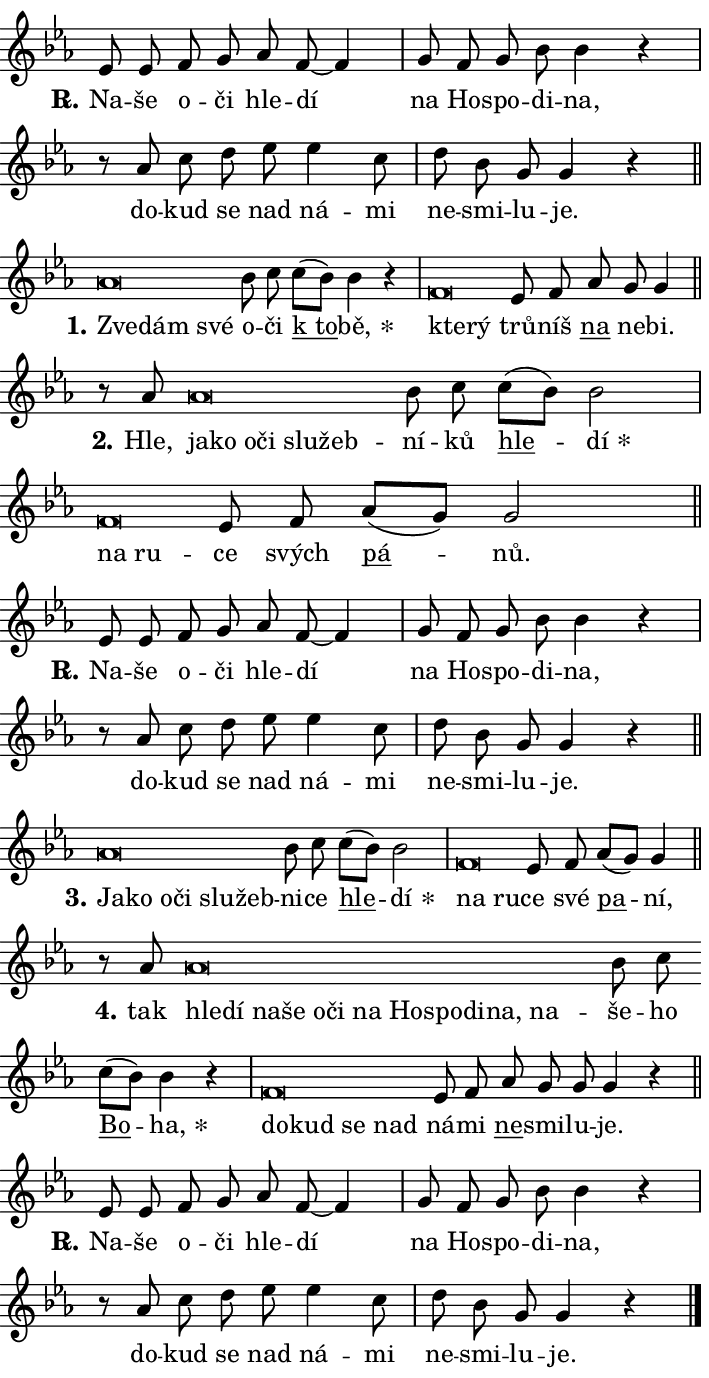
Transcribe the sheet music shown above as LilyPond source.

\version "2.24.0"
\header { tagline = "" }
\paper {
  indent = 0\cm
  top-margin = 0\cm
  right-margin = 0.13\cm % to fit lyric hyphens
  bottom-margin = 0\cm
  left-margin = 0\cm
  paper-width = 12\cm
  page-breaking = #ly:one-page-breaking
  system-system-spacing.basic-distance = #11
  score-system-spacing.basic-distance = #11
  ragged-last = ##f
}


%% Author: Thomas Morley
%% https://lists.gnu.org/archive/html/lilypond-user/2020-05/msg00002.html
#(define (line-position grob)
"Returns position of @var[grob} in current system:
   @code{'start}, if at first time-step
   @code{'end}, if at last time-step
   @code{'middle} otherwise
"
  (let* ((col (ly:item-get-column grob))
         (ln (ly:grob-object col 'left-neighbor))
         (rn (ly:grob-object col 'right-neighbor))
         (col-to-check-left (if (ly:grob? ln) ln col))
         (col-to-check-right (if (ly:grob? rn) rn col))
         (break-dir-left
           (and
             (ly:grob-property col-to-check-left 'non-musical #f)
             (ly:item-break-dir col-to-check-left)))
         (break-dir-right
           (and
             (ly:grob-property col-to-check-right 'non-musical #f)
             (ly:item-break-dir col-to-check-right))))
        (cond ((eqv? 1 break-dir-left) 'start)
              ((eqv? -1 break-dir-right) 'end)
              (else 'middle))))

#(define (tranparent-at-line-position vctor)
  (lambda (grob)
  "Relying on @code{line-position} select the relevant enry from @var{vctor}.
Used to determine transparency,"
    (case (line-position grob)
      ((end) (not (vector-ref vctor 0)))
      ((middle) (not (vector-ref vctor 1)))
      ((start) (not (vector-ref vctor 2))))))

noteHeadBreakVisibility =
#(define-music-function (break-visibility)(vector?)
"Makes @code{NoteHead}s transparent relying on @var{break-visibility}"
#{
  \override NoteHead.transparent =
    #(tranparent-at-line-position break-visibility)
#})

#(define delete-ledgers-for-transparent-note-heads
  (lambda (grob)
    "Reads whether a @code{NoteHead} is transparent.
If so this @code{NoteHead} is removed from @code{'note-heads} from
@var{grob}, which is supposed to be @code{LedgerLineSpanner}.
As a result ledgers are not printed for this @code{NoteHead}"
    (let* ((nhds-array (ly:grob-object grob 'note-heads))
           (nhds-list
             (if (ly:grob-array? nhds-array)
                 (ly:grob-array->list nhds-array)
                 '()))
           ;; Relies on the transparent-property being done before
           ;; Staff.LedgerLineSpanner.after-line-breaking is executed.
           ;; This is fragile ...
           (to-keep
             (remove
               (lambda (nhd)
                 (ly:grob-property nhd 'transparent #f))
               nhds-list)))
      ;; TODO find a better method to iterate over grob-arrays, similiar
      ;; to filter/remove etc for lists
      ;; For now rebuilt from scratch
      (set! (ly:grob-object grob 'note-heads)  '())
      (for-each
        (lambda (nhd)
          (ly:pointer-group-interface::add-grob grob 'note-heads nhd))
        to-keep))))

squashNotes = {
  \override NoteHead.X-extent = #'(-0.2 . 0.2)
  \override NoteHead.Y-extent = #'(-0.75 . 0)
  \override NoteHead.stencil =
    #(lambda (grob)
       (let ((pos (ly:grob-property grob 'staff-position)))
         (begin
           (if (< pos -7) (display "ERROR: Lower brevis then expected\n") (display ""))
           (if (<= pos -6) ly:text-interface::print ly:note-head::print))))
}
unSquashNotes = {
  \revert NoteHead.X-extent
  \revert NoteHead.Y-extent
  \revert NoteHead.stencil
}

hideNotes = \noteHeadBreakVisibility #begin-of-line-visible
unHideNotes = \noteHeadBreakVisibility #all-visible

% work-around for resetting accidentals
% https://lilypond.org/doc/v2.23/Documentation/notation/displaying-rhythms#unmetered-music
cadenzaMeasure = {
  \cadenzaOff
  \partial 1024 s1024
  \cadenzaOn
}

#(define-markup-command (accent layout props text) (markup?)
  "Underline accented syllable"
  (interpret-markup layout props
    #{\markup \override #'(offset . 4.3) \underline { #text }#}))

responsum = \markup \concat {
  "R" \hspace #-1.05 \path #0.1 #'((moveto 0 0.07) (lineto 0.9 0.8)) \hspace #0.05 "."
}

spaceSize = #0.6828661417322834 % exact space size for TeX Gyre Schola

\layout {
  \context {
    \Staff
    \remove "Time_signature_engraver"
    \override LedgerLineSpanner.after-line-breaking = #delete-ledgers-for-transparent-note-heads
  }
  \context {
    \Lyrics {
      \override LyricSpace.minimum-distance = \spaceSize
      \override LyricText.font-name = #"TeX Gyre Schola"
      \override LyricText.font-size = 1
      \override StanzaNumber.font-name = #"TeX Gyre Schola Bold"
      \override StanzaNumber.font-size = 1
    }
  }
  \context {
    \Score 
    \override NoteHead.text =
      #(lambda (grob) 
        (let ((pos (ly:grob-property grob 'staff-position)))
          #{\markup {
            \combine
              \halign #-0.55 \raise #(if (= pos -6) 0 0.5) \override #'(thickness . 2) \draw-line #'(3.2 . 0)
              \musicglyph "noteheads.sM1"
          }#}))
  }
}

% magnetic-lyrics.ily
%
%   written by
%     Jean Abou Samra <jean@abou-samra.fr>
%     Werner Lemberg <wl@gnu.org>
%
%   adapted by
%     Jiri Hon <jiri.hon@gmail.com>
%
% Version 2022-Apr-15

% https://www.mail-archive.com/lilypond-user@gnu.org/msg149350.html

#(define (Left_hyphen_pointer_engraver context)
   "Collect syllable-hyphen-syllable occurrences in lyrics and store
them in properties.  This engraver only looks to the left.  For
example, if the lyrics input is @code{foo -- bar}, it does the
following.

@itemize @bullet
@item
Set the @code{text} property of the @code{LyricHyphen} grob between
@q{foo} and @q{bar} to @code{foo}.

@item
Set the @code{left-hyphen} property of the @code{LyricText} grob with
text @q{foo} to the @code{LyricHyphen} grob between @q{foo} and
@q{bar}.
@end itemize

Use this auxiliary engraver in combination with the
@code{lyric-@/text::@/apply-@/magnetic-@/offset!} hook."
   (let ((hyphen #f)
         (text #f))
     (make-engraver
      (acknowledgers
       ((lyric-syllable-interface engraver grob source-engraver)
        (set! text grob)))
      (end-acknowledgers
       ((lyric-hyphen-interface engraver grob source-engraver)
        ;(when (not (grob::has-interface grob 'lyric-space-interface))
          (set! hyphen grob)));)
      ((stop-translation-timestep engraver)
       (when (and text hyphen)
         (ly:grob-set-object! text 'left-hyphen hyphen))
       (set! text #f)
       (set! hyphen #f)))))

#(define (lyric-text::apply-magnetic-offset! grob)
   "If the space between two syllables is less than the value in
property @code{LyricText@/.details@/.squash-threshold}, move the right
syllable to the left so that it gets concatenated with the left
syllable.

Use this function as a hook for
@code{LyricText@/.after-@/line-@/breaking} if the
@code{Left_@/hyphen_@/pointer_@/engraver} is active."
   (let ((hyphen (ly:grob-object grob 'left-hyphen #f)))
     (when hyphen
       (let ((left-text (ly:spanner-bound hyphen LEFT)))
         (when (grob::has-interface left-text 'lyric-syllable-interface)
           (let* ((common (ly:grob-common-refpoint grob left-text X))
                  (this-x-ext (ly:grob-extent grob common X))
                  (left-x-ext
                   (begin
                     ;; Trigger magnetism for left-text.
                     (ly:grob-property left-text 'after-line-breaking)
                     (ly:grob-extent left-text common X)))
                  ;; `delta` is the gap width between two syllables.
                  (delta (- (interval-start this-x-ext)
                            (interval-end left-x-ext)))
                  (details (ly:grob-property grob 'details))
                  (threshold (assoc-get 'squash-threshold details 0.2)))
             (when (< delta threshold)
               (let* (;; We have to manipulate the input text so that
                      ;; ligatures crossing syllable boundaries are not
                      ;; disabled.  For languages based on the Latin
                      ;; script this is essentially a beautification.
                      ;; However, for non-Western scripts it can be a
                      ;; necessity.
                      (lt (ly:grob-property left-text 'text))
                      (rt (ly:grob-property grob 'text))
                      (is-space (grob::has-interface hyphen 'lyric-space-interface))
                      (space (if is-space " " ""))
                      (extra-delta (if is-space spaceSize 0))
                      ;; Append new syllable.
                      (ltrt-space (if (and (string? lt) (string? rt))
                                (string-append lt space rt)
                                (make-concat-markup (list lt space rt))))
                      ;; Right-align `ltrt` to the right side.
                      (ltrt-space-markup (grob-interpret-markup
                               grob
                               (make-translate-markup
                                (cons (interval-length this-x-ext) 0)
                                (make-right-align-markup ltrt-space)))))
                 (begin
                   ;; Don't print `left-text`.
                   (ly:grob-set-property! left-text 'stencil #f)
                   ;; Set text and stencil (which holds all collected
                   ;; syllables so far) and shift it to the left.
                   (ly:grob-set-property! grob 'text ltrt-space)
                   (ly:grob-set-property! grob 'stencil ltrt-space-markup)
                   (ly:grob-translate-axis! grob (- (- delta extra-delta)) X))))))))))


#(define (lyric-hyphen::displace-bounds-first grob)
   ;; Make very sure this callback isn't triggered too early.
   (let ((left (ly:spanner-bound grob LEFT))
         (right (ly:spanner-bound grob RIGHT)))
     (ly:grob-property left 'after-line-breaking)
     (ly:grob-property right 'after-line-breaking)
     (ly:lyric-hyphen::print grob)))

squashThreshold = #0.4

\layout {
  \context {
    \Lyrics
    \consists #Left_hyphen_pointer_engraver
    \override LyricText.after-line-breaking =
      #lyric-text::apply-magnetic-offset!
    \override LyricHyphen.stencil = #lyric-hyphen::displace-bounds-first
    \override LyricText.details.squash-threshold = \squashThreshold
    \override LyricHyphen.minimum-distance = 0
    \override LyricHyphen.minimum-length = \squashThreshold
  }
}

squashText = \override LyricText.details.squash-threshold = 9999
unSquashText = \override LyricText.details.squash-threshold = \squashThreshold

leftText = \override LyricText.self-alignment-X = #LEFT
unLeftText = \revert LyricText.self-alignment-X

starOffset = #(lambda (grob) 
                (let ((x_offset (ly:self-alignment-interface::aligned-on-x-parent grob)))
                  (if (= x_offset 0) 0 (+ x_offset 1.2))))

star = #(define-music-function (syllable)(string?)
"Append star separator at the end of a syllable"
#{
  \once \override LyricText.X-offset = #starOffset
  \lyricmode { \markup {
    #syllable
    \override #'((font-name . "TeX Gyre Schola Bold")) \hspace #0.2 \lower #0.65 \larger "*"
  } }
#})

starAccent = #(define-music-function (syllable)(string?)
"Append star separator at the end of a syllable and make accent"
#{
  \once \override LyricText.X-offset = #starOffset
  \lyricmode { \markup {
    \accent #syllable
    \override #'((font-name . "TeX Gyre Schola Bold")) \hspace #0.2 \lower #0.65 \larger "*"
  } }
#})

breath = #(define-music-function (syllable)(string?)
"Append breathing indicator at the end of a syllable"
#{
  \lyricmode { \markup { #syllable "+" } }
#})

optionalBreath = #(define-music-function (syllable)(string?)
"Append optional breathing indicator at the end of a syllable"
#{
  \lyricmode { \markup { #syllable "(+)" } }
#})


\score {
    <<
        \new Voice = "melody" { \cadenzaOn \key es \major \relative { es'8 es f g as f~ f4 \cadenzaMeasure \bar "|" g8 f g bes bes4 r \cadenzaMeasure \bar "|" r8 as c d es es4 c8 \cadenzaMeasure \bar "|" d bes g g4 r \cadenzaMeasure \bar "||" \break } }
        \new Lyrics \lyricsto "melody" { \lyricmode { \set stanza = \responsum
Na -- še o -- či hle -- dí na Ho -- spo -- di -- na, do -- kud se nad ná -- mi ne -- smi -- lu -- je. } }
    >>
    \layout {}
}

\score {
    <<
        \new Voice = "melody" { \cadenzaOn \key es \major \relative { \squashNotes as'\breve*1/16 \hideNotes \breve*1/16 \breve*1/16 \bar "" \unHideNotes \unSquashNotes bes8 c \bar "" c[( bes)] bes4 r \cadenzaMeasure \bar "|" \squashNotes f\breve*1/16 \hideNotes \breve*1/16 \bar "" \unHideNotes \unSquashNotes es8 f \bar "" as g g4 \cadenzaMeasure \bar "||" \break } }
        \new Lyrics \lyricsto "melody" { \lyricmode { \set stanza = "1."
\leftText Zve -- \squashText dám své \unLeftText \unSquashText o -- či \markup \accent "k to" -- \star bě, \leftText kte -- \squashText rý \unLeftText \unSquashText trů -- níš \markup \accent na ne -- bi. } }
    >>
    \layout {}
}

\score {
    <<
        \new Voice = "melody" { \cadenzaOn \key es \major \relative { r8 as'8 \squashNotes as\breve*1/16 \hideNotes \breve*1/16 \bar "" \breve*1/16 \bar "" \breve*1/16 \bar "" \breve*1/16 \breve*1/16 \bar "" \unHideNotes \unSquashNotes bes8 c \bar "" c[( bes)] bes2 \cadenzaMeasure \bar "|" \squashNotes f\breve*1/16 \hideNotes \breve*1/16 \bar "" \unHideNotes \unSquashNotes es8 f \bar "" as[( g)] g2 \cadenzaMeasure \bar "||" \break } }
        \new Lyrics \lyricsto "melody" { \lyricmode { \set stanza = "2."
Hle, \leftText ja -- \squashText ko o -- či slu -- žeb -- \unLeftText \unSquashText ní -- ků \markup \accent hle -- \star dí \leftText na \squashText ru -- \unLeftText \unSquashText ce svých \markup \accent pá -- nů. } }
    >>
    \layout {}
}

\score {
    <<
        \new Voice = "melody" { \cadenzaOn \key es \major \relative { es'8 es f g as f~ f4 \cadenzaMeasure \bar "|" g8 f g bes bes4 r \cadenzaMeasure \bar "|" r8 as c d es es4 c8 \cadenzaMeasure \bar "|" d bes g g4 r \cadenzaMeasure \bar "||" \break } }
        \new Lyrics \lyricsto "melody" { \lyricmode { \set stanza = \responsum
Na -- še o -- či hle -- dí na Ho -- spo -- di -- na, do -- kud se nad ná -- mi ne -- smi -- lu -- je. } }
    >>
    \layout {}
}

\score {
    <<
        \new Voice = "melody" { \cadenzaOn \key es \major \relative { \squashNotes as'\breve*1/16 \hideNotes \breve*1/16 \bar "" \breve*1/16 \bar "" \breve*1/16 \bar "" \breve*1/16 \breve*1/16 \bar "" \unHideNotes \unSquashNotes bes8 c \bar "" c[( bes)] bes2 \cadenzaMeasure \bar "|" \squashNotes f\breve*1/16 \hideNotes \breve*1/16 \bar "" \unHideNotes \unSquashNotes es8 f \bar "" as[( g)] g4 \cadenzaMeasure \bar "||" \break } }
        \new Lyrics \lyricsto "melody" { \lyricmode { \set stanza = "3."
\leftText Ja -- \squashText ko o -- či slu -- žeb -- \unLeftText \unSquashText ni -- ce \markup \accent hle -- \star dí \leftText na \squashText ru -- \unLeftText \unSquashText ce své \markup \accent pa -- ní, } }
    >>
    \layout {}
}

\score {
    <<
        \new Voice = "melody" { \cadenzaOn \key es \major \relative { r8 as'8 \squashNotes as\breve*1/16 \hideNotes \breve*1/16 \bar "" \breve*1/16 \bar "" \breve*1/16 \bar "" \breve*1/16 \bar "" \breve*1/16 \bar "" \breve*1/16 \bar "" \breve*1/16 \bar "" \breve*1/16 \bar "" \breve*1/16 \bar "" \breve*1/16 \breve*1/16 \bar "" \unHideNotes \unSquashNotes bes8 c \bar "" c[( bes)] bes4 r \cadenzaMeasure \bar "|" \squashNotes f\breve*1/16 \hideNotes \breve*1/16 \bar "" \breve*1/16 \breve*1/16 \bar "" \unHideNotes \unSquashNotes es8 f \bar "" as g g g4 r \cadenzaMeasure \bar "||" \break } }
        \new Lyrics \lyricsto "melody" { \lyricmode { \set stanza = "4."
tak \leftText hle -- \squashText dí na -- še o -- či na Ho -- spo -- di -- na, na -- \unLeftText \unSquashText še -- ho \markup \accent Bo -- \star ha, \leftText do -- \squashText kud se nad \unLeftText \unSquashText ná -- mi \markup \accent ne -- smi -- lu -- je. } }
    >>
    \layout {}
}

\score {
    <<
        \new Voice = "melody" { \cadenzaOn \key es \major \relative { es'8 es f g as f~ f4 \cadenzaMeasure \bar "|" g8 f g bes bes4 r \cadenzaMeasure \bar "|" r8 as c d es es4 c8 \cadenzaMeasure \bar "|" d bes g g4 r \cadenzaMeasure \bar "||" \break } \bar "|." }
        \new Lyrics \lyricsto "melody" { \lyricmode { \set stanza = \responsum
Na -- še o -- či hle -- dí na Ho -- spo -- di -- na, do -- kud se nad ná -- mi ne -- smi -- lu -- je. } }
    >>
    \layout {}
}
